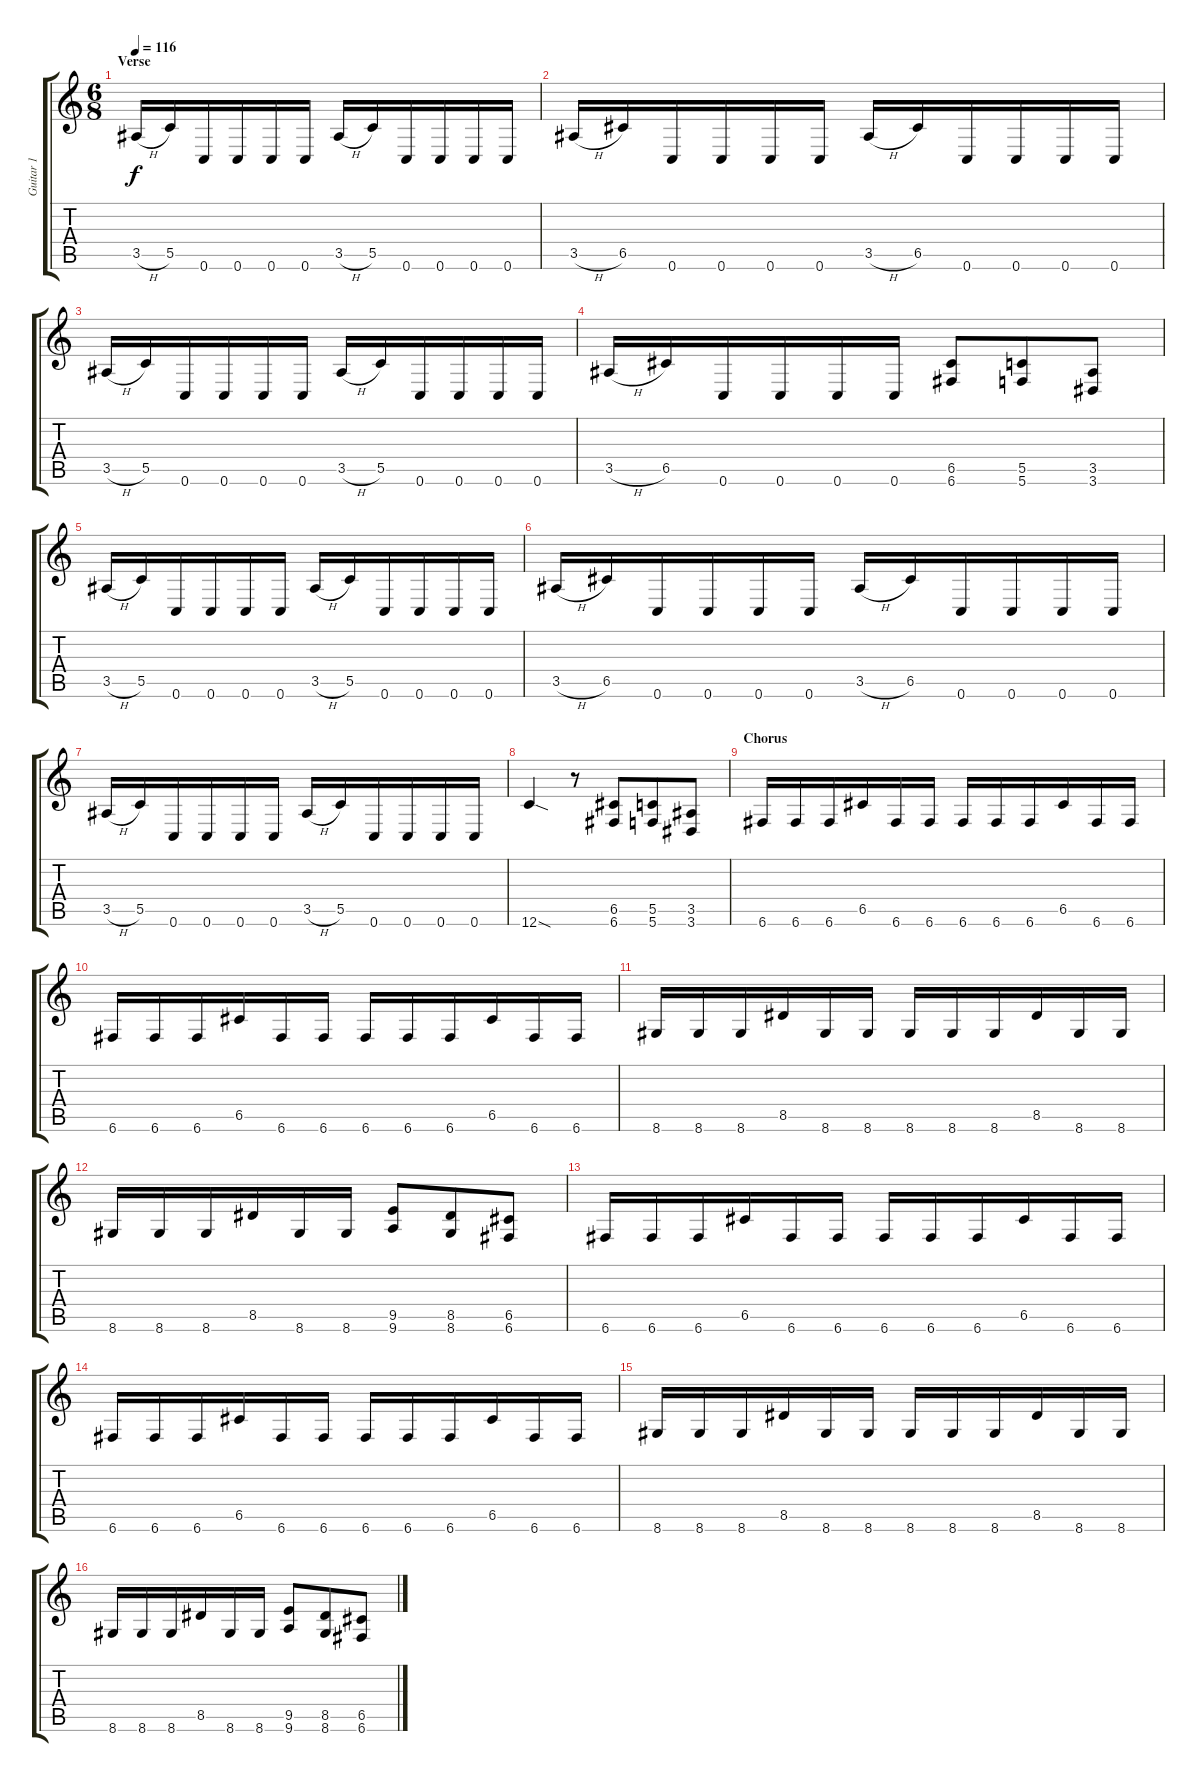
\track ("Guitar 1" "Guitar 1") {instrument distortionguitar}
\staff {score tabs}
\tuning (D4 A3 F3 C3 G2 C2) {hide}
\ts (6 8)
\section ("" "Verse")
\tempo 116
\clef g2
\ks c
3.5{h}.16{dy f} 5.5.16 0.6.16 0.6.16 0.6.16 0.6.16 3.5{h}.16 5.5.16 0.6.16 0.6.16 0.6.16 0.6.16 |
3.5{h}.16 6.5.16 0.6.16 0.6.16 0.6.16 0.6.16 3.5{h}.16 6.5.16 0.6.16 0.6.16 0.6.16 0.6.16 |
3.5{h}.16 5.5.16 0.6.16 0.6.16 0.6.16 0.6.16 3.5{h}.16 5.5.16 0.6.16 0.6.16 0.6.16 0.6.16 |
3.5{h}.16 6.5.16 0.6.16 0.6.16 0.6.16 0.6.16 (6.5 6.6).8 (5.5 5.6).8 (3.5 3.6).8 |
3.5{h}.16 5.5.16 0.6.16 0.6.16 0.6.16 0.6.16 3.5{h}.16 5.5.16 0.6.16 0.6.16 0.6.16 0.6.16 |
3.5{h}.16 6.5.16 0.6.16 0.6.16 0.6.16 0.6.16 3.5{h}.16 6.5.16 0.6.16 0.6.16 0.6.16 0.6.16 |
3.5{h}.16 5.5.16 0.6.16 0.6.16 0.6.16 0.6.16 3.5{h}.16 5.5.16 0.6.16 0.6.16 0.6.16 0.6.16 |
12.6{sod}.4 r.8 (6.5 6.6).8 (5.5 5.6).8 (3.5 3.6).8 |
\section ("" "Chorus")
6.6.16 6.6.16 6.6.16 6.5.16 6.6.16 6.6.16 6.6.16 6.6.16 6.6.16 6.5.16 6.6.16 6.6.16 |
6.6.16 6.6.16 6.6.16 6.5.16 6.6.16 6.6.16 6.6.16 6.6.16 6.6.16 6.5.16 6.6.16 6.6.16 |
8.6.16 8.6.16 8.6.16 8.5.16 8.6.16 8.6.16 8.6.16 8.6.16 8.6.16 8.5.16 8.6.16 8.6.16 |
8.6.16 8.6.16 8.6.16 8.5.16 8.6.16 8.6.16 (9.5 9.6).8 (8.5 8.6).8 (6.5 6.6).8 |
6.6.16 6.6.16 6.6.16 6.5.16 6.6.16 6.6.16 6.6.16 6.6.16 6.6.16 6.5.16 6.6.16 6.6.16 |
6.6.16 6.6.16 6.6.16 6.5.16 6.6.16 6.6.16 6.6.16 6.6.16 6.6.16 6.5.16 6.6.16 6.6.16 |
8.6.16 8.6.16 8.6.16 8.5.16 8.6.16 8.6.16 8.6.16 8.6.16 8.6.16 8.5.16 8.6.16 8.6.16 |
8.6.16 8.6.16 8.6.16 8.5.16 8.6.16 8.6.16 (9.5 9.6).8 (8.5 8.6).8 (6.5 6.6).8
